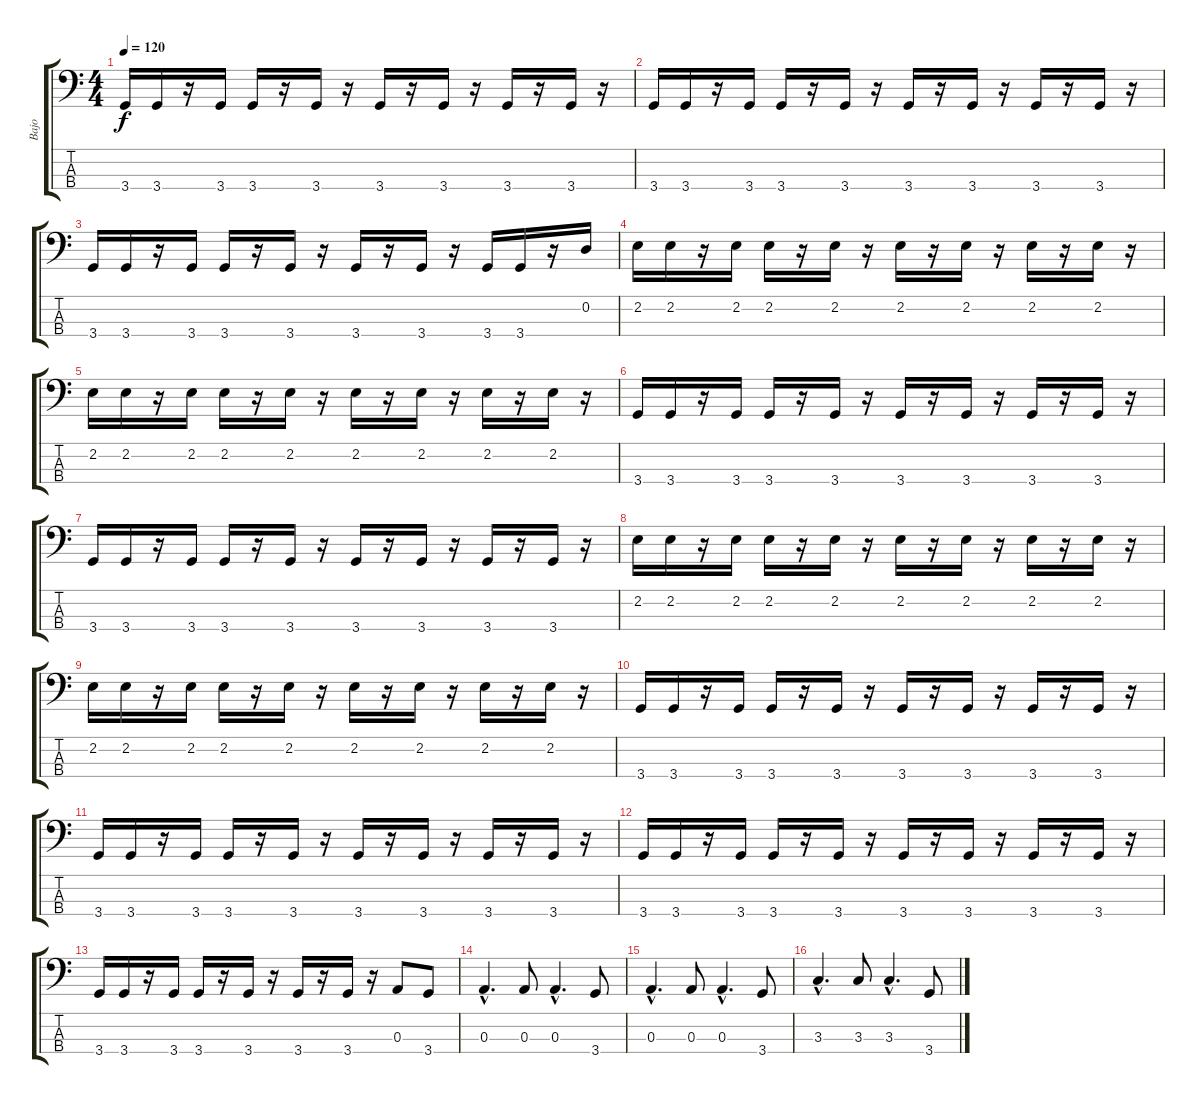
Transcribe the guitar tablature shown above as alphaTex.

\track ("Bajo" "Bajo") {instrument electricbasspick}
\staff {score tabs}
\tuning (G2 D2 A1 E1) {hide}
\ts (4 4)
\tempo 120
\clef f4
\ks c
3.4.16{dy f} 3.4.16 r.16 3.4.16 3.4.16 r.16 3.4.16 r.16 3.4.16 r.16 3.4.16 r.16 3.4.16 r.16 3.4.16 r.16 |
3.4.16 3.4.16 r.16 3.4.16 3.4.16 r.16 3.4.16 r.16 3.4.16 r.16 3.4.16 r.16 3.4.16 r.16 3.4.16 r.16 |
3.4.16 3.4.16 r.16 3.4.16 3.4.16 r.16 3.4.16 r.16 3.4.16 r.16 3.4.16 r.16 3.4.16 3.4.16 r.16 0.2.16 |
2.2.16 2.2.16 r.16 2.2.16 2.2.16 r.16 2.2.16 r.16 2.2.16 r.16 2.2.16 r.16 2.2.16 r.16 2.2.16 r.16 |
2.2.16 2.2.16 r.16 2.2.16 2.2.16 r.16 2.2.16 r.16 2.2.16 r.16 2.2.16 r.16 2.2.16 r.16 2.2.16 r.16 |
3.4.16 3.4.16 r.16 3.4.16 3.4.16 r.16 3.4.16 r.16 3.4.16 r.16 3.4.16 r.16 3.4.16 r.16 3.4.16 r.16 |
3.4.16 3.4.16 r.16 3.4.16 3.4.16 r.16 3.4.16 r.16 3.4.16 r.16 3.4.16 r.16 3.4.16 r.16 3.4.16 r.16 |
2.2.16 2.2.16 r.16 2.2.16 2.2.16 r.16 2.2.16 r.16 2.2.16 r.16 2.2.16 r.16 2.2.16 r.16 2.2.16 r.16 |
2.2.16 2.2.16 r.16 2.2.16 2.2.16 r.16 2.2.16 r.16 2.2.16 r.16 2.2.16 r.16 2.2.16 r.16 2.2.16 r.16 |
3.4.16 3.4.16 r.16 3.4.16 3.4.16 r.16 3.4.16 r.16 3.4.16 r.16 3.4.16 r.16 3.4.16 r.16 3.4.16 r.16 |
3.4.16 3.4.16 r.16 3.4.16 3.4.16 r.16 3.4.16 r.16 3.4.16 r.16 3.4.16 r.16 3.4.16 r.16 3.4.16 r.16 |
3.4.16 3.4.16 r.16 3.4.16 3.4.16 r.16 3.4.16 r.16 3.4.16 r.16 3.4.16 r.16 3.4.16 r.16 3.4.16 r.16 |
3.4.16 3.4.16 r.16 3.4.16 3.4.16 r.16 3.4.16 r.16 3.4.16 r.16 3.4.16 r.16 0.3.8 3.4.8 |
0.3{hac}.4{d} 0.3.8 0.3{hac}.4{d} 3.4.8 |
0.3{hac}.4{d} 0.3.8 0.3{hac}.4{d} 3.4.8 |
3.3{hac}.4{d} 3.3.8 3.3{hac}.4{d} 3.4.8
